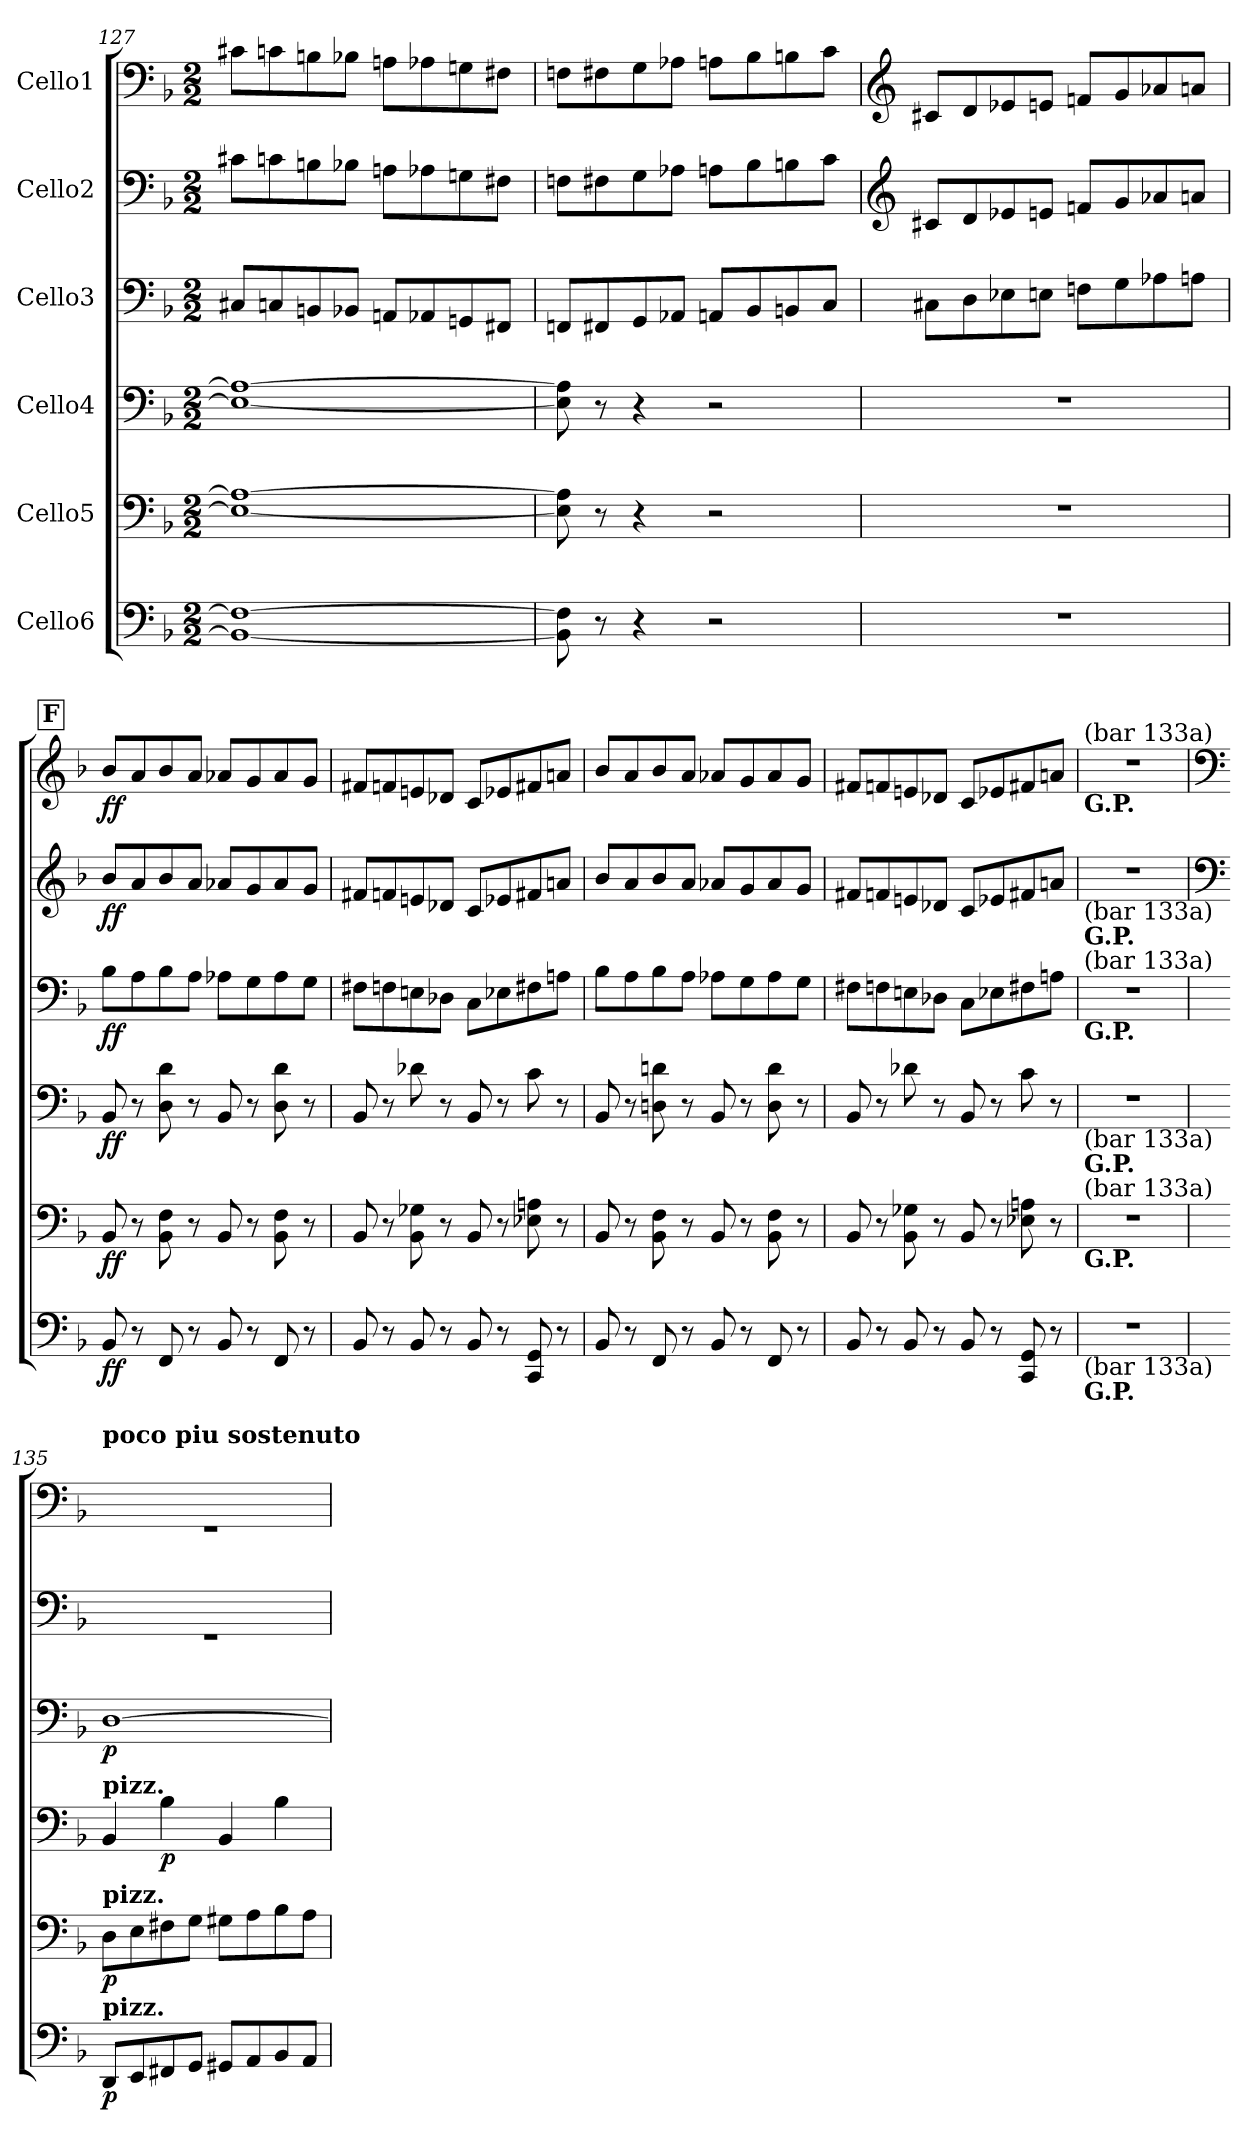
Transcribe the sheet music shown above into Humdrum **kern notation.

**kern	**dynam	**kern	**dynam	**kern	**dynam	**kern	**dynam	**kern	**dynam	**kern	**dynam
*part6	*part6	*part5	*part5	*part4	*part4	*part3	*part3	*part2	*part2	*part1	*part1
*staff6	*staff6	*staff5	*staff5	*staff4	*staff4	*staff3	*staff3	*staff2	*staff2	*staff1	*staff1
*I"Cello6	*	*I"Cello5	*	*I"Cello4	*	*I"Cello3	*	*I"Cello2	*	*I"Cello1	*
*clefF4	*	*clefF4	*	*clefF4	*	*clefF4	*	*clefF4	*	*clefF4	*
*k[b-]	*	*k[b-]	*	*k[b-]	*	*k[b-]	*	*k[b-]	*	*k[b-]	*
*F:	*	*F:	*	*F:	*	*F:	*	*F:	*	*F:	*
*M2/2	*	*M2/2	*	*M2/2	*	*M2/2	*	*M2/2	*	*M2/2	*
=127	=127	=127	=127	=127	=127	=127	=127	=127	=127	=127	=127
1BB_ 1F_	.	1E-_ 1A_	.	1E-_ 1A_	.	8C#X/L	.	8c#X\L	.	8c#X\L	.
.	.	.	.	.	.	8Cn/	.	8cn\	.	8cn\	.
.	.	.	.	.	.	8BBn/	.	8Bn\	.	8Bn\	.
.	.	.	.	.	.	8BB-X/J	.	8B-X\J	.	8B-X\J	.
.	.	.	.	.	.	8AAn/L	.	8An\L	.	8An\L	.
.	.	.	.	.	.	8AA-X/	.	8A-X\	.	8A-X\	.
.	.	.	.	.	.	8GGn/	.	8Gn\	.	8Gn\	.
.	.	.	.	.	.	8FF#X/J	.	8F#X\J	.	8F#X\J	.
!!LO:PB:g=z
=128	=128	=128	=128	=128	=128	=128	=128	=128	=128	=128	=128
8BB\] 8F\]	.	8E-\] 8A\]	.	8E-\] 8A\]	.	8FFn/L	.	8Fn\L	.	8Fn\L	.
8r	.	8r	.	8r	.	8FF#X/	.	8F#X\	.	8F#X\	.
4r	.	4r	.	4r	.	8GG/	.	8G\	.	8G\	.
.	.	.	.	.	.	8AA-X/J	.	8A-X\J	.	8A-X\J	.
2r	.	2r	.	2r	.	8AAn/L	.	8An\L	.	8An\L	.
.	.	.	.	.	.	8BB-/	.	8B-\	.	8B-\	.
.	.	.	.	.	.	8BBn/	.	8Bn\	.	8Bn\	.
.	.	.	.	.	.	8C/J	.	8c\J	.	8c\J	.
=129	=129	=129	=129	=129	=129	=129	=129	=129	=129	=129	=129
*	*	*	*	*	*	*	*	*clefG2	*	*clefG2	*
1r	.	1r	.	1r	.	8C#X\L	.	8c#X/L	.	8c#X/L	.
.	.	.	.	.	.	8D\	.	8d/	.	8d/	.
.	.	.	.	.	.	8E-X\	.	8e-X/	.	8e-X/	.
.	.	.	.	.	.	8En\J	.	8en/J	.	8en/J	.
.	.	.	.	.	.	8Fn\L	.	8fn/L	.	8fn/L	.
.	.	.	.	.	.	8G\	.	8g/	.	8g/	.
.	.	.	.	.	.	8A-X\	.	8a-X/	.	8a-X/	.
.	.	.	.	.	.	8An\J	.	8an/J	.	8an/J	.
!!LO:REH:place=s1:a:B:fs=15.4267:t=F
=130	=130	=130	=130	=130	=130	=130	=130	=130	=130	=130	=130
!	!LO:DY:b	!	!LO:DY:b	!	!LO:DY:b	!	!LO:DY:b	!	!LO:DY:b	!	!LO:DY:b
8BB-/	ff	8BB-/	ff	8BB-/	ff	8B-\L	ff	8b-/L	ff	8b-/L	ff
8r	.	8r	.	8r	.	8A\	.	8a/	.	8a/	.
8FF/	.	8BB-\ 8F\	.	8D\ 8d\	.	8B-\	.	8b-/	.	8b-/	.
8r	.	8r	.	8r	.	8A\J	.	8a/J	.	8a/J	.
8BB-/	.	8BB-/	.	8BB-/	.	8A-X\L	.	8a-X/L	.	8a-X/L	.
8r	.	8r	.	8r	.	8G\	.	8g/	.	8g/	.
8FF/	.	8BB-\ 8F\	.	8D\ 8d\	.	8A-\	.	8a-/	.	8a-/	.
8r	.	8r	.	8r	.	8G\J	.	8g/J	.	8g/J	.
=131	=131	=131	=131	=131	=131	=131	=131	=131	=131	=131	=131
8BB-/	.	8BB-/	.	8BB-/	.	8F#X\L	.	8f#X/L	.	8f#X/L	.
8r	.	8r	.	8r	.	8Fn\	.	8fn/	.	8fn/	.
8BB-/	.	8BB-\ 8G-X\	.	8d-X\	.	8En\	.	8en/	.	8en/	.
8r	.	8r	.	8r	.	8D-X\J	.	8d-X/J	.	8d-X/J	.
8BB-/	.	8BB-/	.	8BB-/	.	8C\L	.	8c/L	.	8c/L	.
8r	.	8r	.	8r	.	8E-X\	.	8e-X/	.	8e-X/	.
8CC/ 8GG/	.	8E-X\ 8An\	.	8c\	.	8F#X\	.	8f#X/	.	8f#X/	.
8r	.	8r	.	8r	.	8An\J	.	8an/J	.	8an/J	.
!!LO:LB:g=z
=132	=132	=132	=132	=132	=132	=132	=132	=132	=132	=132	=132
8BB-/	.	8BB-/	.	8BB-/	.	8B-\L	.	8b-/L	.	8b-/L	.
8r	.	8r	.	8r	.	8A\	.	8a/	.	8a/	.
8FF/	.	8BB-\ 8F\	.	8Dn\ 8dn\	.	8B-\	.	8b-/	.	8b-/	.
8r	.	8r	.	8r	.	8A\J	.	8a/J	.	8a/J	.
8BB-/	.	8BB-/	.	8BB-/	.	8A-X\L	.	8a-X/L	.	8a-X/L	.
8r	.	8r	.	8r	.	8G\	.	8g/	.	8g/	.
8FF/	.	8BB-\ 8F\	.	8D\ 8d\	.	8A-\	.	8a-/	.	8a-/	.
8r	.	8r	.	8r	.	8G\J	.	8g/J	.	8g/J	.
!!LO:PB:g=z
=133	=133	=133	=133	=133	=133	=133	=133	=133	=133	=133	=133
8BB-/	.	8BB-/	.	8BB-/	.	8F#X\L	.	8f#X/L	.	8f#X/L	.
8r	.	8r	.	8r	.	8Fn\	.	8fn/	.	8fn/	.
8BB-/	.	8BB-\ 8G-X\	.	8d-X\	.	8En\	.	8en/	.	8en/	.
8r	.	8r	.	8r	.	8D-X\J	.	8d-X/J	.	8d-X/J	.
8BB-/	.	8BB-/	.	8BB-/	.	8C\L	.	8c/L	.	8c/L	.
8r	.	8r	.	8r	.	8E-X\	.	8e-X/	.	8e-X/	.
8CC/ 8GG/	.	8E-X\ 8An\	.	8c\	.	8F#X\	.	8f#X/	.	8f#X/	.
8r	.	8r	.	8r	.	8An\J	.	8an/J	.	8an/J	.
=134	=134	=134	=134	=134	=134	=134	=134	=134	=134	=134	=134
!	!	!	!	!	!	!	!	!	!	!LO:TX:a:t=(bar 133a)	!
!	!	!	!	!	!	!	!	!	!	!LO:TX:b:B:t=G.P.	!
!	!	!	!	!	!	!	!	!LO:TX:b:t=(bar 133a)	!	!	!
!	!	!	!	!	!	!	!	!LO:TX:b:B:t=G.P.	!	!	!
!	!	!	!	!	!	!LO:TX:a:t=(bar 133a)	!	!	!	!	!
!	!	!	!	!	!	!LO:TX:b:B:t=G.P.	!	!	!	!	!
!	!	!	!	!LO:TX:b:t=(bar 133a)	!	!	!	!	!	!	!
!	!	!	!	!LO:TX:b:B:t=G.P.	!	!	!	!	!	!	!
!	!	!LO:TX:a:t=(bar 133a)	!	!	!	!	!	!	!	!	!
!	!	!LO:TX:b:B:t=G.P.	!	!	!	!	!	!	!	!	!
!LO:TX:b:t=(bar 133a)	!	!	!	!	!	!	!	!	!	!	!
!LO:TX:b:B:t=G.P.	!	!	!	!	!	!	!	!	!	!	!
1r	.	1r	.	1r	.	1r	.	1r	.	1r	.
=135	=135	=135	=135	=135	=135	=135	=135	=135	=135	=135	=135
*	*	*	*	*	*	*	*	*clefF4	*	*clefF4	*
*	*	*	*	*	*	*	*	*^	*	*^	*
!	!	!	!	!	!	!	!	!	!	!	!LO:TX:a:B:t=poco piu sostenuto	!	!
!	!	!	!	!LO:TX:a:B:t=pizz.	!	!	!	!	!	!	!	!	!
!	!	!LO:TX:a:B:t=pizz.	!	!	!	!	!	!	!	!	!	!	!
!LO:TX:a:B:t=pizz.	!	!	!	!	!	!	!	!	!	!	!	!	!
!	!LO:DY:b	!	!LO:DY:b	!	!	!	!LO:DY:b	!	!	!	!	!	!
8DD/L	p	8D\L	p	4BB-/	.	[1D	p	8D/Lyy	1r	.	8D/Lyy	1r	.
8EE/	.	8E\	.	.	.	.	.	8E/yy	.	.	8E/yy	.	.
!	!	!	!	!	!LO:DY:b	!	!	!	!	!	!	!	!
8FF#X/	.	8F#X\	.	4B-\	p	.	.	8F#X/yy	.	.	8F#X/yy	.	.
8GG/J	.	8G\J	.	.	.	.	.	8G/Jyy	.	.	8G/Jyy	.	.
8GG#X/L	.	8G#X\L	.	4BB-/	.	.	.	8G#X/Lyy	.	.	8G#X/Lyy	.	.
8AA/	.	8A\	.	.	.	.	.	8A/yy	.	.	8A/yy	.	.
8BB-/	.	8B-\	.	4B-\	.	.	.	8B-/yy	.	.	8B-/yy	.	.
8AA/J	.	8A\J	.	.	.	.	.	8A/Jyy	.	.	8A/Jyy	.	.
*	*	*	*	*	*	*	*	*v	*v	*	*	*	*
*	*	*	*	*	*	*	*	*	*	*v	*v	*
=	=	=	=	=	=	=	=	=	=	=	=
*-	*-	*-	*-	*-	*-	*-	*-	*-	*-	*-	*-
